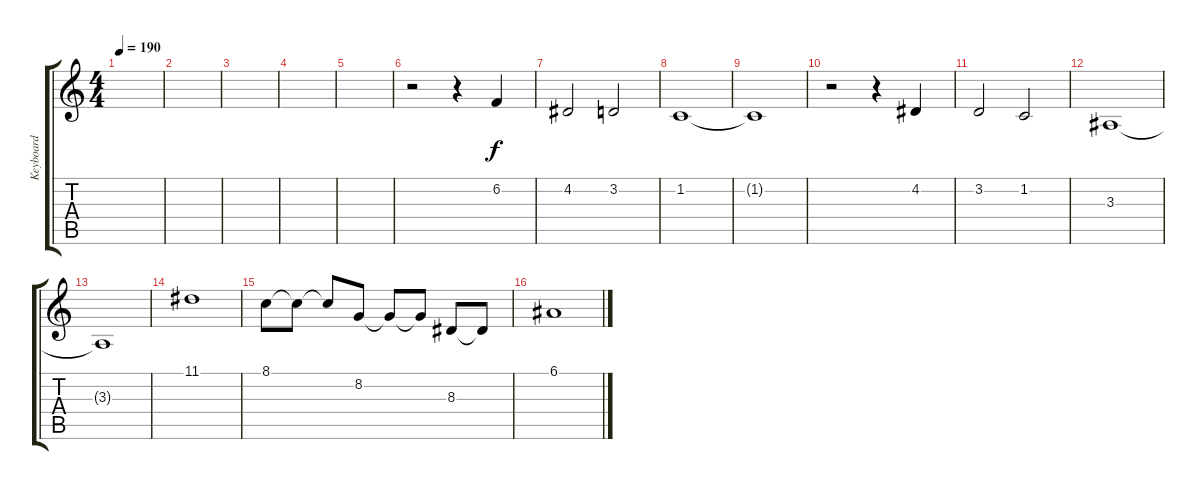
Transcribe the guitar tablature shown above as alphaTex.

\track ("Keyboard" "Keyboard") {instrument stringensemble1}
\staff {score tabs}
\tuning (E4 B3 G3 D3 A2 E2) {hide}
\ts (4 4)
\tempo 190
\clef g2
\ks c
|
|
|
|
|
r.2 r.4 6.2.4 |
4.2.2 3.2.2 |
1.2.1 |
1.2{t}.1 |
r.2 r.4 4.2.4 |
3.2.2 1.2.2 |
3.3.1 |
3.3{t}.1 |
11.1.1 |
8.1.8 8.1{t}.8 8.1{t}.8 8.2.8 8.2{t}.8 8.2{t}.8 8.3.8 8.3{t}.8 |
6.1.1
